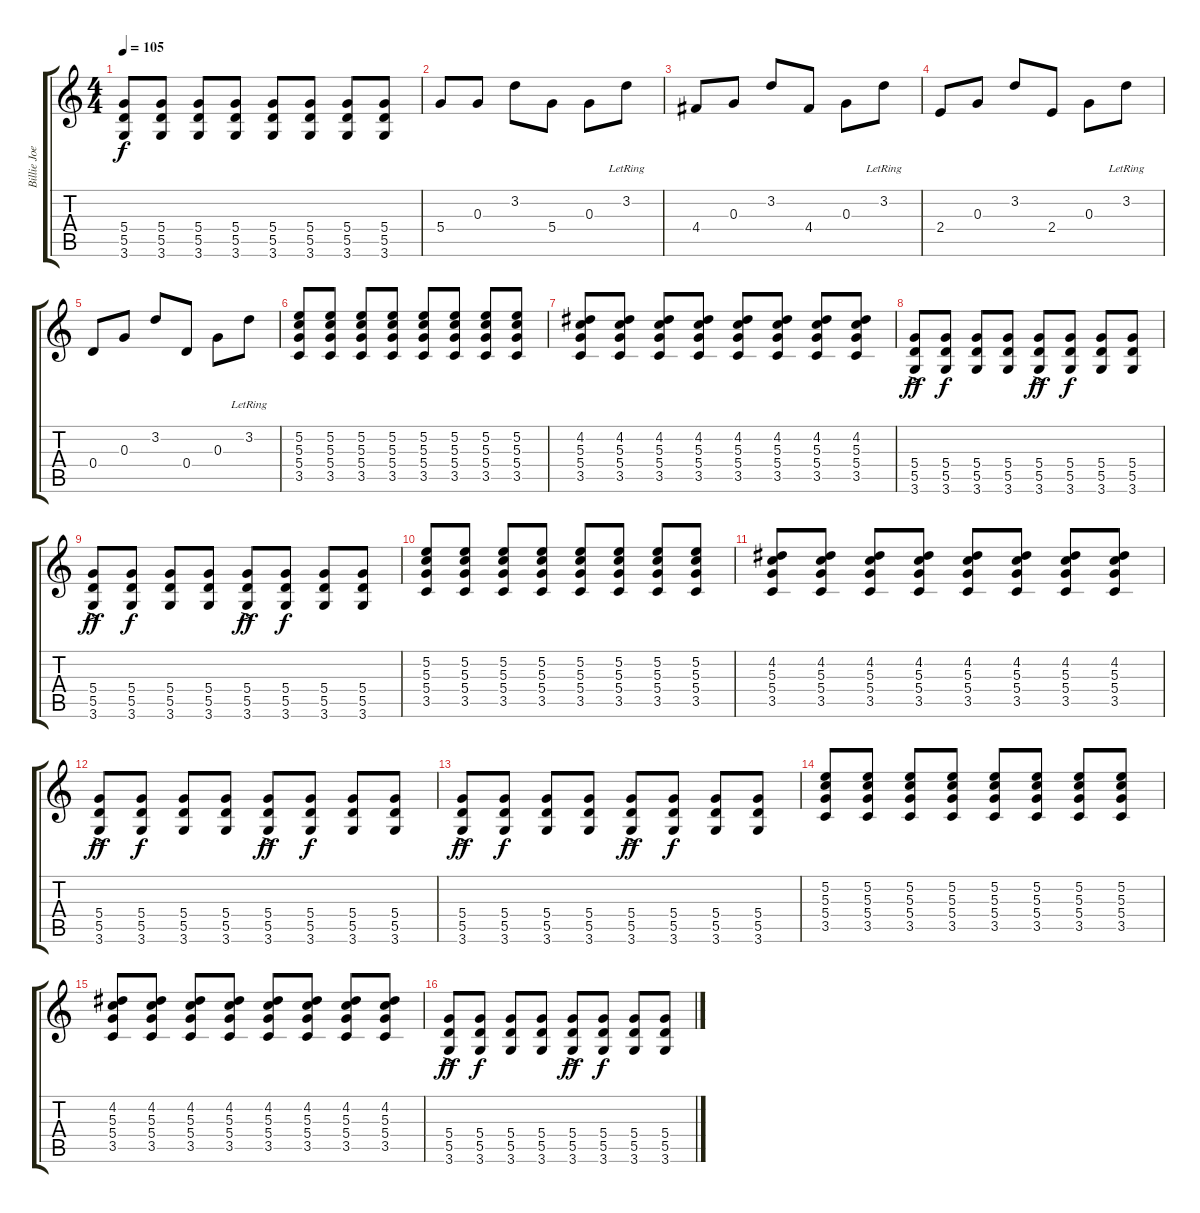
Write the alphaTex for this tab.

\track ("Billie Joe Armstrong" "Billie Joe") {instrument acousticguitarsteel}
\staff {score tabs}
\tuning (E4 B3 G3 D3 A2 E2) {hide}
\ts (4 4)
\tempo 105
\clef g2
\ks c
(5.4 5.5 3.6).8{dy f} (5.4 5.5 3.6).8 (5.4 5.5 3.6).8 (5.4 5.5 3.6).8 (5.4 5.5 3.6).8 (5.4 5.5 3.6).8 (5.4 5.5 3.6).8 (5.4 5.5 3.6).8 |
5.4.8 0.3.8 3.2.8 5.4.8 0.3.8 3.2{lr}.8 |
4.4.8 0.3.8 3.2.8 4.4.8 0.3.8 3.2{lr}.8 |
2.4.8 0.3.8 3.2.8 2.4.8 0.3.8 3.2{lr}.8 |
0.4.8 0.3.8 3.2.8 0.4.8 0.3.8 3.2{lr}.8 |
(5.2 5.3 5.4 3.5).8 (5.2 5.3 5.4 3.5).8 (5.2 5.3 5.4 3.5).8 (5.2 5.3 5.4 3.5).8 (5.2 5.3 5.4 3.5).8 (5.2 5.3 5.4 3.5).8 (5.2 5.3 5.4 3.5).8 (5.2 5.3 5.4 3.5).8 |
(4.2 5.3 5.4 3.5).8 (4.2 5.3 5.4 3.5).8 (4.2 5.3 5.4 3.5).8 (4.2 5.3 5.4 3.5).8 (4.2 5.3 5.4 3.5).8 (4.2 5.3 5.4 3.5).8 (4.2 5.3 5.4 3.5).8 (4.2 5.3 5.4 3.5).8 |
(5.4{ac} 5.5 3.6).8{dy ff} (5.4 5.5 3.6).8{dy f} (5.4 5.5 3.6).8 (5.4 5.5 3.6).8 (5.4{ac} 5.5 3.6).8{dy ff} (5.4 5.5 3.6).8{dy f} (5.4 5.5 3.6).8 (5.4 5.5 3.6).8 |
(5.4{ac} 5.5 3.6).8{dy ff} (5.4 5.5 3.6).8{dy f} (5.4 5.5 3.6).8 (5.4 5.5 3.6).8 (5.4{ac} 5.5 3.6).8{dy ff} (5.4 5.5 3.6).8{dy f} (5.4 5.5 3.6).8 (5.4 5.5 3.6).8 |
(5.2 5.3 5.4 3.5).8 (5.2 5.3 5.4 3.5).8 (5.2 5.3 5.4 3.5).8 (5.2 5.3 5.4 3.5).8 (5.2 5.3 5.4 3.5).8 (5.2 5.3 5.4 3.5).8 (5.2 5.3 5.4 3.5).8 (5.2 5.3 5.4 3.5).8 |
(4.2 5.3 5.4 3.5).8 (4.2 5.3 5.4 3.5).8 (4.2 5.3 5.4 3.5).8 (4.2 5.3 5.4 3.5).8 (4.2 5.3 5.4 3.5).8 (4.2 5.3 5.4 3.5).8 (4.2 5.3 5.4 3.5).8 (4.2 5.3 5.4 3.5).8 |
(5.4{ac} 5.5 3.6).8{dy ff} (5.4 5.5 3.6).8{dy f} (5.4 5.5 3.6).8 (5.4 5.5 3.6).8 (5.4{ac} 5.5 3.6).8{dy ff} (5.4 5.5 3.6).8{dy f} (5.4 5.5 3.6).8 (5.4 5.5 3.6).8 |
(5.4{ac} 5.5 3.6).8{dy ff} (5.4 5.5 3.6).8{dy f} (5.4 5.5 3.6).8 (5.4 5.5 3.6).8 (5.4{ac} 5.5 3.6).8{dy ff} (5.4 5.5 3.6).8{dy f} (5.4 5.5 3.6).8 (5.4 5.5 3.6).8 |
(5.2 5.3 5.4 3.5).8 (5.2 5.3 5.4 3.5).8 (5.2 5.3 5.4 3.5).8 (5.2 5.3 5.4 3.5).8 (5.2 5.3 5.4 3.5).8 (5.2 5.3 5.4 3.5).8 (5.2 5.3 5.4 3.5).8 (5.2 5.3 5.4 3.5).8 |
(4.2 5.3 5.4 3.5).8 (4.2 5.3 5.4 3.5).8 (4.2 5.3 5.4 3.5).8 (4.2 5.3 5.4 3.5).8 (4.2 5.3 5.4 3.5).8 (4.2 5.3 5.4 3.5).8 (4.2 5.3 5.4 3.5).8 (4.2 5.3 5.4 3.5).8 |
(5.4{ac} 5.5 3.6).8{dy ff} (5.4 5.5 3.6).8{dy f} (5.4 5.5 3.6).8 (5.4 5.5 3.6).8 (5.4{ac} 5.5 3.6).8{dy ff} (5.4 5.5 3.6).8{dy f} (5.4 5.5 3.6).8 (5.4 5.5 3.6).8
